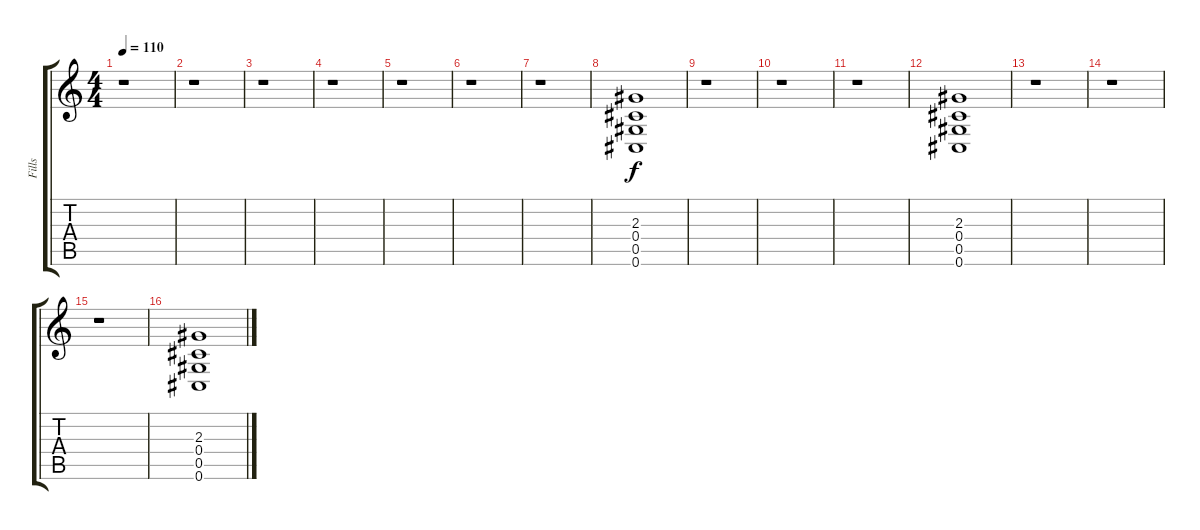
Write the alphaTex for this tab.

\track ("Fills" "Fills") {instrument distortionguitar}
\staff {score tabs}
\tuning (Eb4 Bb3 Gb3 Db3 Ab2 Db2) {hide}
\ts (4 4)
\tempo 110
\clef g2
\ks c
r.1{dy f} |
r.1 |
r.1 |
r.1 |
r.1 |
r.1 |
r.1 |
(2.3 0.4 0.5 0.6).1 |
r.1 |
r.1 |
r.1 |
(2.3 0.4 0.5 0.6).1 |
r.1 |
r.1 |
r.1 |
(2.3 0.4 0.5 0.6).1
